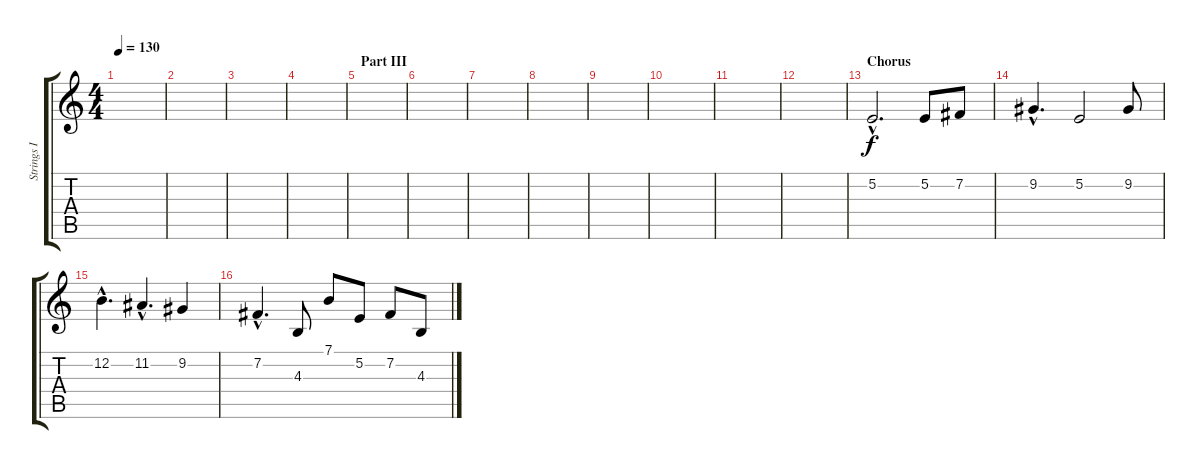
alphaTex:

\track ("Strings I" "Strings I") {instrument stringensemble1}
\staff {score tabs}
\tuning (E4 B3 G3 D3 A2 E2) {hide}
\ts (4 4)
\tempo 130
\clef g2
\ks c
|
|
|
|
\section ("" "Part III")
|
|
|
|
|
|
|
|
\section ("" "Chorus")
5.2{hac}.2{d dy f} 5.2.8 7.2.8 |
9.2{hac}.4{d} 5.2.2 9.2.8 |
12.2{hac}.4{d} 11.2{hac}.4{d} 9.2.4 |
7.2{hac}.4{d} 4.3.8 7.1.8 5.2.8 7.2.8 4.3.8
